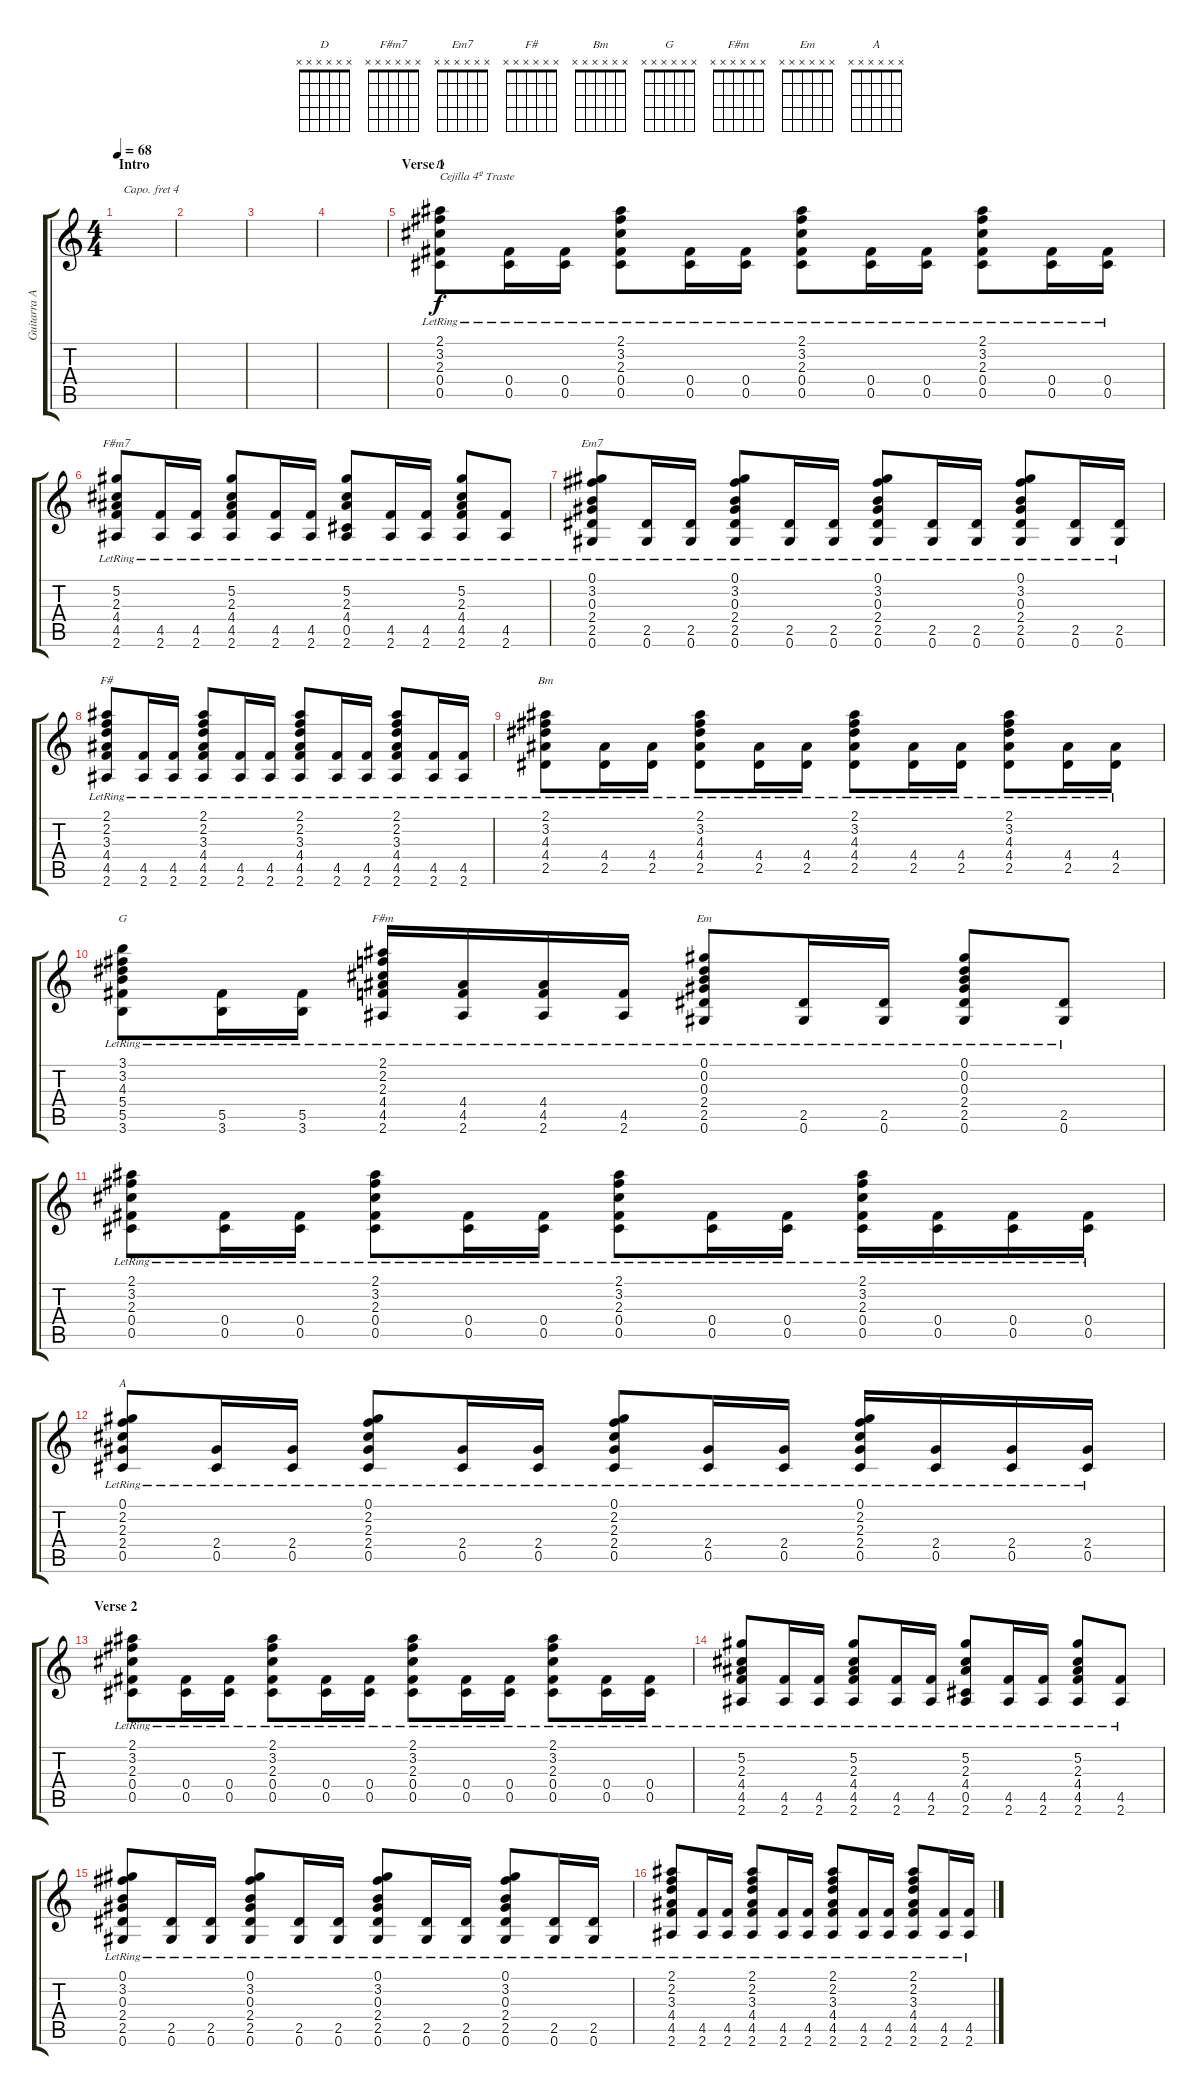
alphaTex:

\track ("Guitarra Acústica" "Guitarra A") {instrument acousticguitarsteel}
\staff {score tabs}
\capo 4
\tuning (E4 B3 G3 D3 A2 E2) {hide}
\chord ("D" x x x x x x)
\chord ("F#m7" x x x x x x)
\chord ("Em7" x x x x x x)
\chord ("F#" x x x x x x)
\chord ("Bm" x x x x x x)
\chord ("G" x x x x x x)
\chord ("F#m" x x x x x x)
\chord ("Em" x x x x x x)
\chord ("A" x x x x x x)
\ts (4 4)
\section ("" "Intro")
\tempo 68
\clef g2
\ks c
|
|
|
|
\section ("" "Verse 1")
(2.1{lr} 3.2{lr} 2.3{lr} 0.4{lr} 0.5{lr}).8{ch "D" txt "Cejilla 4º Traste"} (0.4{lr} 0.5{lr}).16 (0.4{lr} 0.5{lr}).16 (2.1{lr} 3.2{lr} 2.3{lr} 0.4{lr} 0.5{lr}).8 (0.4{lr} 0.5{lr}).16 (0.4{lr} 0.5{lr}).16 (2.1{lr} 3.2{lr} 2.3{lr} 0.4{lr} 0.5{lr}).8 (0.4{lr} 0.5{lr}).16 (0.4{lr} 0.5{lr}).16 (2.1{lr} 3.2{lr} 2.3{lr} 0.4{lr} 0.5{lr}).8 (0.4{lr} 0.5{lr}).16 (0.4{lr} 0.5{lr}).16 |
(5.2{lr} 2.3{lr} 4.4{lr} 4.5{lr} 2.6{lr}).8{ch "F#m7"} (4.5{lr} 2.6{lr}).16 (4.5{lr} 2.6{lr}).16 (5.2{lr} 2.3{lr} 4.4{lr} 4.5{lr} 2.6{lr}).8 (4.5{lr} 2.6{lr}).16 (4.5{lr} 2.6{lr}).16 (5.2{lr} 2.3{lr} 4.4{lr} 0.5{lr} 2.6{lr}).8 (4.5{lr} 2.6{lr}).16 (4.5{lr} 2.6{lr}).16 (5.2{lr} 2.3{lr} 4.4{lr} 4.5{lr} 2.6{lr}).8 (4.5{lr} 2.6{lr}).8 |
(0.1{lr} 3.2{lr} 0.3{lr} 2.4{lr} 2.5{lr} 0.6{lr}).8{ch "Em7"} (2.5{lr} 0.6{lr}).16 (2.5{lr} 0.6{lr}).16 (0.1{lr} 3.2{lr} 0.3{lr} 2.4{lr} 2.5{lr} 0.6{lr}).8 (2.5{lr} 0.6{lr}).16 (2.5{lr} 0.6{lr}).16 (0.1{lr} 3.2{lr} 0.3{lr} 2.4{lr} 2.5{lr} 0.6{lr}).8 (2.5{lr} 0.6{lr}).16 (2.5{lr} 0.6{lr}).16 (0.1{lr} 3.2{lr} 0.3{lr} 2.4{lr} 2.5{lr} 0.6{lr}).8 (2.5{lr} 0.6{lr}).16 (2.5{lr} 0.6{lr}).16 |
(2.1{lr} 2.2{lr} 3.3{lr} 4.4{lr} 4.5{lr} 2.6{lr}).8{ch "F#"} (4.5{lr} 2.6{lr}).16 (4.5{lr} 2.6{lr}).16 (2.1{lr} 2.2{lr} 3.3{lr} 4.4{lr} 4.5{lr} 2.6{lr}).8 (4.5{lr} 2.6{lr}).16 (4.5{lr} 2.6{lr}).16 (2.1{lr} 2.2{lr} 3.3{lr} 4.4{lr} 4.5{lr} 2.6{lr}).8 (4.5{lr} 2.6{lr}).16 (4.5{lr} 2.6{lr}).16 (2.1{lr} 2.2{lr} 3.3{lr} 4.4{lr} 4.5{lr} 2.6{lr}).8 (4.5{lr} 2.6{lr}).16 (4.5{lr} 2.6{lr}).16 |
(2.1{lr} 3.2{lr} 4.3{lr} 4.4{lr} 2.5{lr}).8{ch "Bm"} (4.4{lr} 2.5{lr}).16 (4.4{lr} 2.5{lr}).16 (2.1{lr} 3.2{lr} 4.3{lr} 4.4{lr} 2.5{lr}).8 (4.4{lr} 2.5{lr}).16 (4.4{lr} 2.5{lr}).16 (2.1{lr} 3.2{lr} 4.3{lr} 4.4{lr} 2.5{lr}).8 (4.4{lr} 2.5{lr}).16 (4.4{lr} 2.5{lr}).16 (2.1{lr} 3.2{lr} 4.3{lr} 4.4{lr} 2.5{lr}).8 (4.4{lr} 2.5{lr}).16 (4.4{lr} 2.5{lr}).16 |
(3.1{lr} 3.2{lr} 4.3{lr} 5.4{lr} 5.5{lr} 3.6{lr}).8{ch "G"} (5.5{lr} 3.6{lr}).16 (5.5{lr} 3.6{lr}).16 (2.1{lr} 2.2{lr} 2.3{lr} 4.4{lr} 4.5{lr} 2.6{lr}).16{ch "F#m"} (4.4{lr} 4.5{lr} 2.6{lr}).16 (4.4{lr} 4.5{lr} 2.6{lr}).16 (4.5{lr} 2.6{lr}).16 (0.1{lr} 0.2{lr} 0.3{lr} 2.4{lr} 2.5{lr} 0.6{lr}).8{ch "Em"} (2.5{lr} 0.6{lr}).16 (2.5{lr} 0.6{lr}).16 (0.1{lr} 0.2{lr} 0.3{lr} 2.4{lr} 2.5{lr} 0.6{lr}).8 (2.5{lr} 0.6{lr}).8 |
(2.1{lr} 3.2{lr} 2.3{lr} 0.4{lr} 0.5{lr}).8 (0.4{lr} 0.5{lr}).16 (0.4{lr} 0.5{lr}).16 (2.1{lr} 3.2{lr} 2.3{lr} 0.4{lr} 0.5{lr}).8 (0.4{lr} 0.5{lr}).16 (0.4{lr} 0.5{lr}).16 (2.1{lr} 3.2{lr} 2.3{lr} 0.4{lr} 0.5{lr}).8 (0.4{lr} 0.5{lr}).16 (0.4{lr} 0.5{lr}).16 (2.1{lr} 3.2{lr} 2.3{lr} 0.4{lr} 0.5{lr}).16 (0.4{lr} 0.5{lr}).16 (0.4{lr} 0.5{lr}).16 (0.4{lr} 0.5{lr}).16 |
(0.1{lr} 2.2{lr} 2.3{lr} 2.4{lr} 0.5{lr}).8{ch "A"} (2.4{lr} 0.5{lr}).16 (2.4{lr} 0.5{lr}).16 (0.1{lr} 2.2{lr} 2.3{lr} 2.4{lr} 0.5{lr}).8 (2.4{lr} 0.5{lr}).16 (2.4{lr} 0.5{lr}).16 (0.1{lr} 2.2{lr} 2.3{lr} 2.4{lr} 0.5{lr}).8 (2.4{lr} 0.5{lr}).16 (2.4{lr} 0.5{lr}).16 (0.1{lr} 2.2{lr} 2.3{lr} 2.4{lr} 0.5{lr}).16 (2.4{lr} 0.5{lr}).16 (2.4{lr} 0.5{lr}).16 (2.4{lr} 0.5{lr}).16 |
\section ("" "Verse 2")
(2.1{lr} 3.2{lr} 2.3{lr} 0.4{lr} 0.5{lr}).8 (0.4{lr} 0.5{lr}).16 (0.4{lr} 0.5{lr}).16 (2.1{lr} 3.2{lr} 2.3{lr} 0.4{lr} 0.5{lr}).8 (0.4{lr} 0.5{lr}).16 (0.4{lr} 0.5{lr}).16 (2.1{lr} 3.2{lr} 2.3{lr} 0.4{lr} 0.5{lr}).8 (0.4{lr} 0.5{lr}).16 (0.4{lr} 0.5{lr}).16 (2.1{lr} 3.2{lr} 2.3{lr} 0.4{lr} 0.5{lr}).8 (0.4{lr} 0.5{lr}).16 (0.4{lr} 0.5{lr}).16 |
(5.2{lr} 2.3{lr} 4.4{lr} 4.5{lr} 2.6{lr}).8 (4.5{lr} 2.6{lr}).16 (4.5{lr} 2.6{lr}).16 (5.2{lr} 2.3{lr} 4.4{lr} 4.5{lr} 2.6{lr}).8 (4.5{lr} 2.6{lr}).16 (4.5{lr} 2.6{lr}).16 (5.2{lr} 2.3{lr} 4.4{lr} 0.5{lr} 2.6{lr}).8 (4.5{lr} 2.6{lr}).16 (4.5{lr} 2.6{lr}).16 (5.2{lr} 2.3{lr} 4.4{lr} 4.5{lr} 2.6{lr}).8 (4.5{lr} 2.6{lr}).8 |
(0.1{lr} 3.2{lr} 0.3{lr} 2.4{lr} 2.5{lr} 0.6{lr}).8 (2.5{lr} 0.6{lr}).16 (2.5{lr} 0.6{lr}).16 (0.1{lr} 3.2{lr} 0.3{lr} 2.4{lr} 2.5{lr} 0.6{lr}).8 (2.5{lr} 0.6{lr}).16 (2.5{lr} 0.6{lr}).16 (0.1{lr} 3.2{lr} 0.3{lr} 2.4{lr} 2.5{lr} 0.6{lr}).8 (2.5{lr} 0.6{lr}).16 (2.5{lr} 0.6{lr}).16 (0.1{lr} 3.2{lr} 0.3{lr} 2.4{lr} 2.5{lr} 0.6{lr}).8 (2.5{lr} 0.6{lr}).16 (2.5{lr} 0.6{lr}).16 |
(2.1{lr} 2.2{lr} 3.3{lr} 4.4{lr} 4.5{lr} 2.6{lr}).8 (4.5{lr} 2.6{lr}).16 (4.5{lr} 2.6{lr}).16 (2.1{lr} 2.2{lr} 3.3{lr} 4.4{lr} 4.5{lr} 2.6{lr}).8 (4.5{lr} 2.6{lr}).16 (4.5{lr} 2.6{lr}).16 (2.1{lr} 2.2{lr} 3.3{lr} 4.4{lr} 4.5{lr} 2.6{lr}).8 (4.5{lr} 2.6{lr}).16 (4.5{lr} 2.6{lr}).16 (2.1{lr} 2.2{lr} 3.3{lr} 4.4{lr} 4.5{lr} 2.6{lr}).8 (4.5{lr} 2.6{lr}).16 (4.5{lr} 2.6{lr}).16
